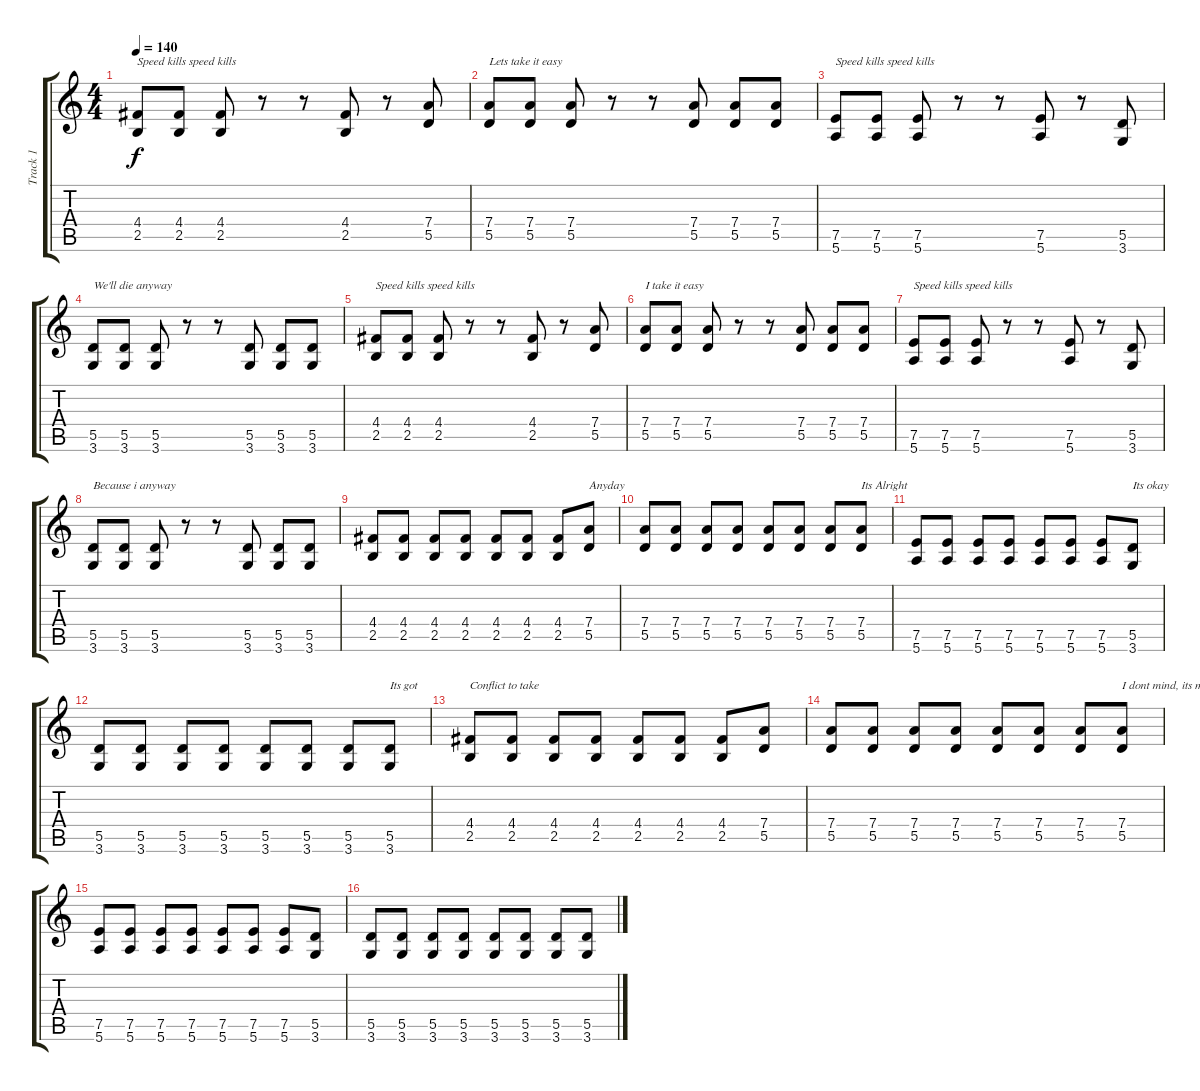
\track ("Track 1" "Track 1") {instrument distortionguitar}
\staff {score tabs}
\tuning (E4 B3 G3 D3 A2 E2) {hide}
\ts (4 4)
\tempo 140
\clef g2
\ks c
(4.4 2.5).8{txt "Speed kills speed kills" dy f} (4.4 2.5).8 (4.4 2.5).8 r.8 r.8 (4.4 2.5).8 r.8 (7.4 5.5).8 |
(7.4 5.5).8{txt "Lets take it easy"} (7.4 5.5).8 (7.4 5.5).8 r.8 r.8 (7.4 5.5).8 (7.4 5.5).8 (7.4 5.5).8 |
(7.5 5.6).8{txt "Speed kills speed kills"} (7.5 5.6).8 (7.5 5.6).8 r.8 r.8 (7.5 5.6).8 r.8 (5.5 3.6).8 |
(5.5 3.6).8{txt "We'll die anyway"} (5.5 3.6).8 (5.5 3.6).8 r.8 r.8 (5.5 3.6).8 (5.5 3.6).8 (5.5 3.6).8 |
(4.4 2.5).8{txt "Speed kills speed kills"} (4.4 2.5).8 (4.4 2.5).8 r.8 r.8 (4.4 2.5).8 r.8 (7.4 5.5).8 |
(7.4 5.5).8{txt "I take it easy"} (7.4 5.5).8 (7.4 5.5).8 r.8 r.8 (7.4 5.5).8 (7.4 5.5).8 (7.4 5.5).8 |
(7.5 5.6).8{txt "Speed kills speed kills"} (7.5 5.6).8 (7.5 5.6).8 r.8 r.8 (7.5 5.6).8 r.8 (5.5 3.6).8 |
(5.5 3.6).8{txt "Because i anyway"} (5.5 3.6).8 (5.5 3.6).8 r.8 r.8 (5.5 3.6).8 (5.5 3.6).8 (5.5 3.6).8 |
(4.4 2.5).8{volume 13} (4.4 2.5).8 (4.4 2.5).8 (4.4 2.5).8 (4.4 2.5).8 (4.4 2.5).8 (4.4 2.5).8 (7.4 5.5).8{txt "Anyday"} |
(7.4 5.5).8 (7.4 5.5).8 (7.4 5.5).8 (7.4 5.5).8 (7.4 5.5).8 (7.4 5.5).8 (7.4 5.5).8 (7.4 5.5).8{txt "Its Alright"} |
(7.5 5.6).8 (7.5 5.6).8 (7.5 5.6).8 (7.5 5.6).8 (7.5 5.6).8 (7.5 5.6).8 (7.5 5.6).8 (5.5 3.6).8{txt "Its okay"} |
(5.5 3.6).8 (5.5 3.6).8 (5.5 3.6).8 (5.5 3.6).8 (5.5 3.6).8 (5.5 3.6).8 (5.5 3.6).8 (5.5 3.6).8{txt "Its got"} |
(4.4 2.5).8{txt "Conflict to take"} (4.4 2.5).8 (4.4 2.5).8 (4.4 2.5).8 (4.4 2.5).8 (4.4 2.5).8 (4.4 2.5).8 (7.4 5.5).8 |
(7.4 5.5).8 (7.4 5.5).8 (7.4 5.5).8 (7.4 5.5).8 (7.4 5.5).8 (7.4 5.5).8 (7.4 5.5).8 (7.4 5.5).8{txt "I dont mind, its my way"} |
(7.5 5.6).8 (7.5 5.6).8 (7.5 5.6).8 (7.5 5.6).8 (7.5 5.6).8 (7.5 5.6).8 (7.5 5.6).8 (5.5 3.6).8 |
(5.5 3.6).8 (5.5 3.6).8 (5.5 3.6).8 (5.5 3.6).8 (5.5 3.6).8 (5.5 3.6).8 (5.5 3.6).8 (5.5 3.6).8
